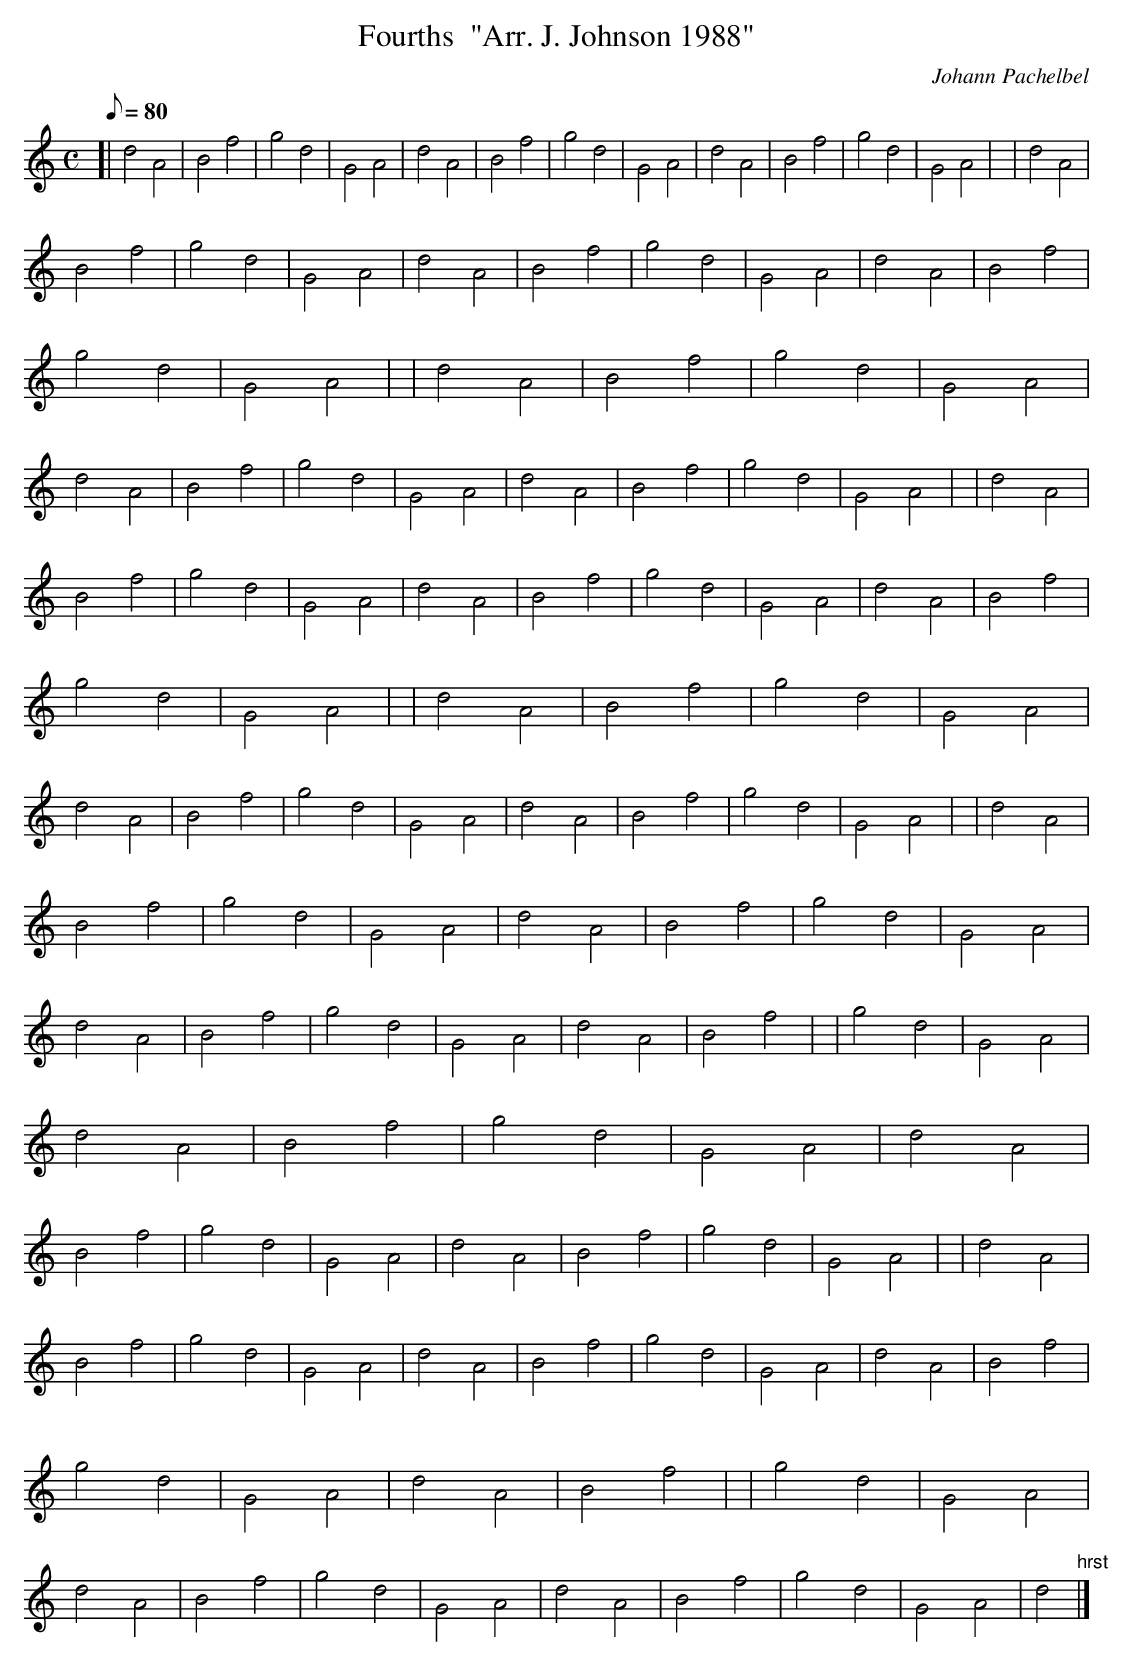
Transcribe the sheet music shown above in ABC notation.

X:1
T:Fourths  "Arr. J. Johnson 1988"
M:C
L:1/8
Q:80
C:Johann Pachelbel
K:HP
[| d4A4 | \
B4f4 | \
g4d4 | \
G4A4 | \
d4A4 | \
B4f4 | \
g4d4 | \
G4A4 | \
d4A4 | \
B4f4 | \
g4d4 | \
G4A4 | | \
d4A4 |
B4f4 | \
g4d4 | \
G4A4 | \
d4A4 | \
B4f4 | \
g4d4 | \
G4A4 | \
d4A4 | \
B4f4 | \
g4d4 | \
G4A4 | | \
d4A4 | \
B4f4 | \
g4d4 | \
G4A4 | \
d4A4 | \
B4f4 | \
g4d4 | \
G4A4 | \
d4A4 | \
B4f4 | \
g4d4 | \
G4A4 | | \
d4A4 |
B4f4 | \
g4d4 | \
G4A4 | \
d4A4 | \
B4f4 | \
g4d4 | \
G4A4 | \
d4A4 | \
B4f4 | \
g4d4 | \
G4A4 | | \
d4A4 | \
B4f4 | \
g4d4 | \
G4A4 | \
d4A4 | \
B4f4 | \
g4d4 | \
G4A4 | \
d4A4 | \
B4f4 | \
g4d4 | \
G4A4 | | \
d4A4 |
B4f4 | \
g4d4 | \
G4A4 | \
d4A4 | \
B4f4 | \
g4d4 | \
G4A4 | \
d4A4 | \
B4f4 | \
g4d4 | \
G4A4 | \
d4A4 | \
B4f4 | | \
g4d4 | \
G4A4 | \
d4A4 | \
B4f4 | \
g4d4 | \
G4A4 | \
d4A4 | \
B4f4 | \
g4d4 | \
G4A4 | \
d4A4 | \
B4f4 | \
g4d4 | \
G4A4 | | \
d4A4 |
B4f4 | \
g4d4 | \
G4A4 | \
d4A4 | \
B4f4 | \
g4d4 | \
G4A4 | \
d4A4 | \
B4f4 | \
g4d4 | \
G4A4 | \
d4A4 | \
B4f4 | | \
g4d4 | \
G4A4 | \
d4A4 | \
B4f4 | \
g4d4 | \
G4A4 | \
d4A4 | \
B4f4 | \
g4d4 | \
G4A4 | \
d4"hrst"|]
